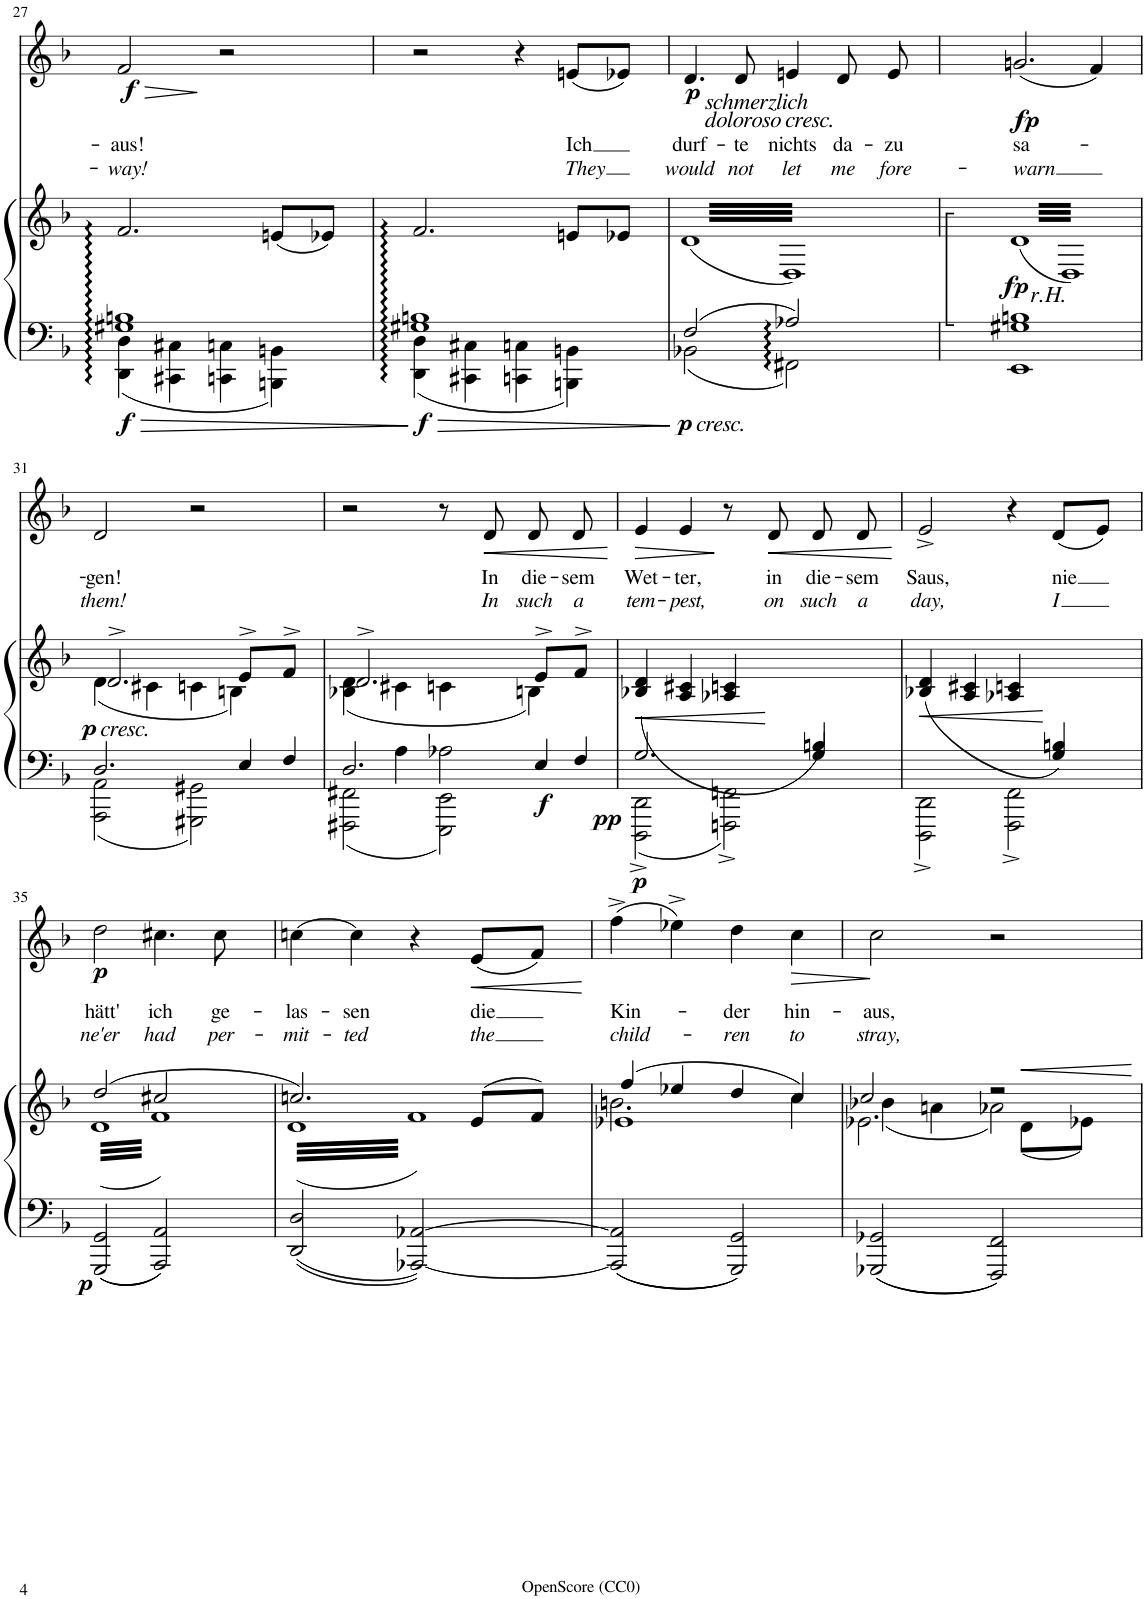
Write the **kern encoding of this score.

**kern	**kern	**dynam	**kern	**text	**text	**dynam
*part2	*part2	*part2	*part1	*part1	*part1	*part1
*staff3	*staff2	*staff2/3	*staff1	*staff1	*staff1	*staff1
*I"Piano	*	*	*I"Gesang Voice	*	*	*
*I'Pno	*	*	*	*	*	*
!!LO:PB:g=z
*clefF4	*clefG2	*	*clefG2	*	*	*
*k[b-]	*k[b-]	*	*k[b-]	*	*	*
*M4/4	*M4/4	*	*M4/4	*	*	*
=27	=27	=27	=27	=27	=27	=27
*^	*	*	*	*	*	*
!	!	!	!LO:DY:b=2	!	!LO:LY:b	!LO:LY:b	!LO:HP:b
!	!	!	!	!	!	!	!LO:DY:n=1:b
1G#X 1Bn	4DD\ 4D\	2.f/	f	2f/	-aus!	-way!	> f
.	4CC#X\ 4C#X\	.	.	.	.	.	.
.	4CCn\ 4Cn\	.	.	2r	.	.	]
.	4BBBn\ 4BBn\	(8en/L	.	.	.	.	.
.	.	8e-X/J)	.	.	.	.	.
=28	=28	=28	=28	=28	=28	=28	=28
!	!	!	!LO:DY:b=2	!	!	!	!
1G#X 1Bn	4DD\ 4D\	2.f/	f	2r	.	.	.
.	4CC#X\ 4C#X\	.	.	.	.	.	.
.	4CCn\ 4Cn\	.	.	4r	.	.	.
!	!	!	!	!	!LO:LY:b	!LO:LY:b	!
.	4BBBn\ 4BBn\	8en/L	.	(8en/L	Ich	They	.
.	.	8e-X/J	.	8e-X/J)	.	.	.
=29	=29	=29	=29	=29	=29	=29	=29
!	!	!	!	!LO:TX:b:i:t=schmerzlich	!	!	!
!	!	!	!	!LO:TX:b:i:t=doloroso	!	!	!
!	!	!	!	!LO:TX:b:i:t=cresc.	!	!	!
!LO:TX:b:i:t=cresc.	!	!	!	!	!	!	!
!	!	!	!LO:DY:b=2	!	!LO:LY:b	!LO:LY:b	!LO:DY:b
*	*	*tremolo	*	*	*	*	*
2F/	2BB-X\	(32dLLL	p	4.d/	durf-	would	p
.	.	32D)	.	.	.	.	.
.	.	32d	.	.	.	.	.
.	.	32D)	.	.	.	.	.
.	.	32d	.	.	.	.	.
.	.	32D)	.	.	.	.	.
.	.	32d	.	.	.	.	.
.	.	32D)	.	.	.	.	.
.	.	32d	.	.	.	.	.
.	.	32D)	.	.	.	.	.
.	.	32d	.	.	.	.	.
.	.	32D)	.	.	.	.	.
!	!	!	!	!	!LO:LY:b	!LO:LY:b	!
.	.	32d	.	8d/	-te	not	.
.	.	32D)	.	.	.	.	.
.	.	32d	.	.	.	.	.
.	.	32D)	.	.	.	.	.
!	!	!	!	!	!LO:LY:b	!LO:LY:b	!
2A-X/	2FF#X\	32d	.	4en/	nichts	let	.
.	.	32D)	.	.	.	.	.
.	.	32d	.	.	.	.	.
.	.	32D)	.	.	.	.	.
.	.	32d	.	.	.	.	.
.	.	32D)	.	.	.	.	.
.	.	32d	.	.	.	.	.
.	.	32D)	.	.	.	.	.
!	!	!	!	!	!LO:LY:b	!LO:LY:b	!
.	.	32d	.	8d/	da-	me	.
.	.	32D)	.	.	.	.	.
.	.	32d	.	.	.	.	.
.	.	32D)	.	.	.	.	.
!	!	!	!	!	!LO:LY:b	!LO:LY:b	!
.	.	32d	.	8e/	-zu	fore-	.
.	.	32D)	.	.	.	.	.
.	.	32d	.	.	.	.	.
.	.	32D)JJJ	.	.	.	.	.
*v	*v	*	*	*	*	*	*
=30	=30	=30	=30	=30	=30	=30
!	!LO:TX:b:i:t=r.H.	!	!	!	!	!
!	!	!LO:DY:b	!	!LO:LY:b	!LO:LY:b	!LO:DY:b
1EE 1G#X 1Bn	(32dLLL	fp	(2.gn/	sa-	-warn	fp
.	32D)	.	.	.	.	.
.	32d	.	.	.	.	.
.	32D)	.	.	.	.	.
.	32d	.	.	.	.	.
.	32D)	.	.	.	.	.
.	32d	.	.	.	.	.
.	32D)	.	.	.	.	.
.	32d	.	.	.	.	.
.	32D)	.	.	.	.	.
.	32d	.	.	.	.	.
.	32D)	.	.	.	.	.
.	32d	.	.	.	.	.
.	32D)	.	.	.	.	.
.	32d	.	.	.	.	.
.	32D)	.	.	.	.	.
.	32d	.	.	.	.	.
.	32D)	.	.	.	.	.
.	32d	.	.	.	.	.
.	32D)	.	.	.	.	.
.	32d	.	.	.	.	.
.	32D)	.	.	.	.	.
.	32d	.	.	.	.	.
.	32D)	.	.	.	.	.
.	32d	.	4f/)	.	.	.
.	32D)	.	.	.	.	.
.	32d	.	.	.	.	.
.	32D)	.	.	.	.	.
.	32d	.	.	.	.	.
.	32D)	.	.	.	.	.
.	32d	.	.	.	.	.
.	32D)JJJ	.	.	.	.	.
*	*Xtremolo	*	*	*	*	*
!!LO:LB:g=z
=31	=31	=31	=31	=31	=31	=31
*^	*^	*	*	*	*	*
!	!	!LO:TX:b:i:t=cresc.	!	!	!	!	!	!
!	!	!	!	!LO:DY:b	!	!LO:LY:b	!LO:LY:b	!
2.D/	2AAA\ 2AA\	2.d^/	(4d\	p	2d/	-gen!	them!	.
.	.	.	.	.	.	.	.	.
.	.	.	.	.	.	.	.	.
.	.	.	.	.	.	.	.	.
.	.	.	.	.	.	.	.	.
.	.	.	.	.	.	.	.	.
.	.	.	.	.	.	.	.	.
.	.	.	.	.	.	.	.	.
.	.	.	4c#X\	.	.	.	.	.
.	.	.	.	.	.	.	.	.
.	.	.	.	.	.	.	.	.
.	.	.	.	.	.	.	.	.
.	.	.	.	.	.	.	.	.
.	.	.	.	.	.	.	.	.
.	.	.	.	.	.	.	.	.
.	.	.	.	.	.	.	.	.
.	2GGG#X\ 2GG#X\	.	4cn\	.	2r	.	.	.
8E/L	.	8e^/L	4Bn\)	.	.	.	.	.
8F/J	.	8f^/J	.	.	.	.	.	.
=32	=32	=32	=32	=32	=32	=32	=32	=32
*	*^	*	*	*	*	*	*	*
2.D/	2FFF#X\ 2FF#X\	4ryy	2.d^/	(4B-X\ 4d\	.	2r	.	.	.
.	.	4A\	.	4c#X\	.	.	.	.	.
.	2EEE\ 2EE\	2A-X\	.	4cn\	.	8r	.	.	.
!	!	!	!	!	!	!	!LO:LY:b	!LO:LY:b	!LO:HP:b
.	.	.	.	.	.	8d/	In	In	<
!	!	!	!	!	!LO:DY:b=2	!	!LO:LY:b	!LO:LY:b	!
8E/L	.	.	8e^/L	4Bn\)	f	8d/	die-	such	.
!	!	!	!	!	!LO:DY:b=2	!	!LO:LY:b	!LO:LY:b	!
8F/J	.	.	8f^/J	.	pp	8d/	-sem	a	.
*v	*v	*v	*	*	*	*	*	*	*
*	*v	*v	*	*	*	*	*
.	.	.	.	.	.	[
=33	=33	=33	=33	=33	=33	=33
*^	*	*	*	*	*	*
*	*^	*	*	*	*	*	*
!	!	!	!	!LO:HP:b	!	!LO:LY:b	!LO:LY:b	!LO:HP:b
!	!	!	!	!LO:DY:n=1:b=2	!	!	!	!
2.ryy	2.G/	2DDD\^ 2DD\^	(4B-X/ 4d/	< p	4e/	Wet-	tem-	>
!	!	!	!	!	!	!LO:LY:b	!LO:LY:b	!
.	.	.	4A/ 4c#X/	.	4e/	-ter,	-pest,	.
.	.	2FFFn\^ 2FFn\^	4A-X/ 4cn/	.	8r	.	.	]
!	!	!	!	!	!	!LO:LY:b	!LO:LY:b	!LO:HP:b
.	.	.	.	.	8d/	in	on	<
!	!	!	!	!	!	!LO:LY:b	!LO:LY:b	!
4Bn/)	4G/	.	4ryy	[	8d/	die-	such	.
!	!	!	!	!	!	!LO:LY:b	!LO:LY:b	!
.	.	.	.	.	8d/	-sem	a	.
*v	*v	*v	*	*	*	*	*	*
.	.	.	.	.	.	[
=34	=34	=34	=34	=34	=34	=34
*^	*	*	*	*	*	*
!	!	!	!LO:HP:b	!	!LO:LY:b	!LO:LY:b	!
2.ryy	2DDD\^< 2DD\^<	(4B-X/ 4d/	<	2e^/	Saus,	day,	.
.	.	4A/ 4c#X/	.	.	.	.	.
.	2FFF\^< 2FF\^<	4A-X/ 4cn/	.	4r	.	.	.
!	!	!	!	!	!LO:LY:b	!LO:LY:b	!
4G/ 4Bn/)	.	4ryy	[	(8d/L	nie	I	.
.	.	.	.	8e/J)	.	.	.
*v	*v	*	*	*	*	*	*
!!LO:LB:g=z
=35	=35	=35	=35	=35	=35	=35
*	*^	*	*	*	*	*
!	!	!	!LO:DY:b=2	!	!LO:LY:b	!LO:LY:b	!LO:DY:b
*	*tremolo	*	*	*	*	*	*
2GGG/ 2GG/	(2dd/	(32dLLL	p	2dd\	hätt'	ne'er	p
.	.	32f)	.	.	.	.	.
.	.	32d	.	.	.	.	.
.	.	32f)	.	.	.	.	.
.	.	32d	.	.	.	.	.
.	.	32f)	.	.	.	.	.
.	.	32d	.	.	.	.	.
.	.	32f)	.	.	.	.	.
.	.	32d	.	.	.	.	.
.	.	32f)	.	.	.	.	.
.	.	32d	.	.	.	.	.
.	.	32f)	.	.	.	.	.
.	.	32d	.	.	.	.	.
.	.	32f)	.	.	.	.	.
.	.	32d	.	.	.	.	.
.	.	32f)	.	.	.	.	.
!	!	!	!	!	!LO:LY:b	!LO:LY:b	!
2AAA/ 2AA/	2cc#X/	32d	.	4.cc#X\	ich	had	.
.	.	32f)	.	.	.	.	.
.	.	32d	.	.	.	.	.
.	.	32f)	.	.	.	.	.
.	.	32d	.	.	.	.	.
.	.	32f)	.	.	.	.	.
.	.	32d	.	.	.	.	.
.	.	32f)	.	.	.	.	.
.	.	32d	.	.	.	.	.
.	.	32f)	.	.	.	.	.
.	.	32d	.	.	.	.	.
.	.	32f)	.	.	.	.	.
!	!	!	!	!	!LO:LY:b	!LO:LY:b	!
.	.	32d	.	8cc#\	ge-	per-	.
.	.	32f)	.	.	.	.	.
.	.	32d	.	.	.	.	.
.	.	32f)JJJ	.	.	.	.	.
=36	=36	=36	=36	=36	=36	=36	=36
!	!	!	!	!	!LO:LY:b	!LO:LY:b	!
2DD/ 2D/	2.ccn/)	(32dLLL	.	[4ccn\	-las-	-mit-	.
.	.	32f)	.	.	.	.	.
.	.	32d	.	.	.	.	.
.	.	32f)	.	.	.	.	.
.	.	32d	.	.	.	.	.
.	.	32f)	.	.	.	.	.
.	.	32d	.	.	.	.	.
.	.	32f)	.	.	.	.	.
!	!	!	!	!	!LO:LY:b	!LO:LY:b	!
.	.	32d	.	4cc\]	-sen	-ted	.
.	.	32f)	.	.	.	.	.
.	.	32d	.	.	.	.	.
.	.	32f)	.	.	.	.	.
.	.	32d	.	.	.	.	.
.	.	32f)	.	.	.	.	.
.	.	32d	.	.	.	.	.
.	.	32f)	.	.	.	.	.
[2AAA-X/ [2AA-X/	.	32d	.	4r	.	.	.
.	.	32f)	.	.	.	.	.
.	.	32d	.	.	.	.	.
.	.	32f)	.	.	.	.	.
.	.	32d	.	.	.	.	.
.	.	32f)	.	.	.	.	.
.	.	32d	.	.	.	.	.
.	.	32f)	.	.	.	.	.
!	!	!	!	!	!LO:LY:b	!LO:LY:b	!LO:HP:b
.	(8e/L	32d	.	(8e/L	die	the	<
.	.	32f)	.	.	.	.	.
.	.	32d	.	.	.	.	.
.	.	32f)	.	.	.	.	.
.	8f/J)	32d	.	8f/J)	.	.	.
.	.	32f)	.	.	.	.	.
.	.	32d	.	.	.	.	.
.	.	32f)JJJ	.	.	.	.	.
*	*Xtremolo	*	*	*	*	*	*
*	*v	*v	*	*	*	*	*
.	.	.	.	.	.	[
=37	=37	=37	=37	=37	=37	=37
*	*^	*	*	*	*	*
*	*	*^	*	*	*	*	*
!	!	!	!	!	!	!LO:LY:b	!LO:LY:b	!
2AAA-/] 2AA-/]	(4ff/	2.bn\	1e-X	.	(4ff^\	Kin-	child-	.
.	.	.	.	.	.	.	.	.
.	.	.	.	.	.	.	.	.
.	.	.	.	.	.	.	.	.
.	.	.	.	.	.	.	.	.
.	.	.	.	.	.	.	.	.
.	.	.	.	.	.	.	.	.
.	.	.	.	.	.	.	.	.
.	4ee-X/	.	.	.	4ee-X^\)	.	.	.
.	.	.	.	.	.	.	.	.
.	.	.	.	.	.	.	.	.
.	.	.	.	.	.	.	.	.
.	.	.	.	.	.	.	.	.
.	.	.	.	.	.	.	.	.
.	.	.	.	.	.	.	.	.
.	.	.	.	.	.	.	.	.
!	!	!	!	!	!	!LO:LY:b	!LO:LY:b	!
2GGG/ 2GG/	4dd/	.	.	.	4dd\	-der	-ren	.
!	!	!	!	!	!	!LO:LY:b	!LO:LY:b	!LO:HP:b
.	4cc/)	4cc\	.	.	4cc\	hin-	to	>
*	*v	*v	*v	*	*	*	*	*
.	.	.	.	.	.	]
=38	=38	=38	=38	=38	=38	=38
*	*^	*	*	*	*	*
*	*	*^	*	*	*	*	*
!	!	!	!	!	!	!LO:LY:b	!LO:LY:b	!
2GGG-X/ 2GG-X/	2cc/	(4b-X\	2.e-X\	.	2cc\	-aus,	stray,	.
.	.	4an\	.	.	.	.	.	.
2FFF/ 2FF/	2r	2a-X\)	.	.	2r	.	.	.
.	.	.	(8d\L	.	.	.	.	.
.	.	.	8e-X\J)	.	.	.	.	.
*	*v	*v	*v	*	*	*	*	*
=	=	=	=	=	=	=
*-	*-	*-	*-	*-	*-	*-
